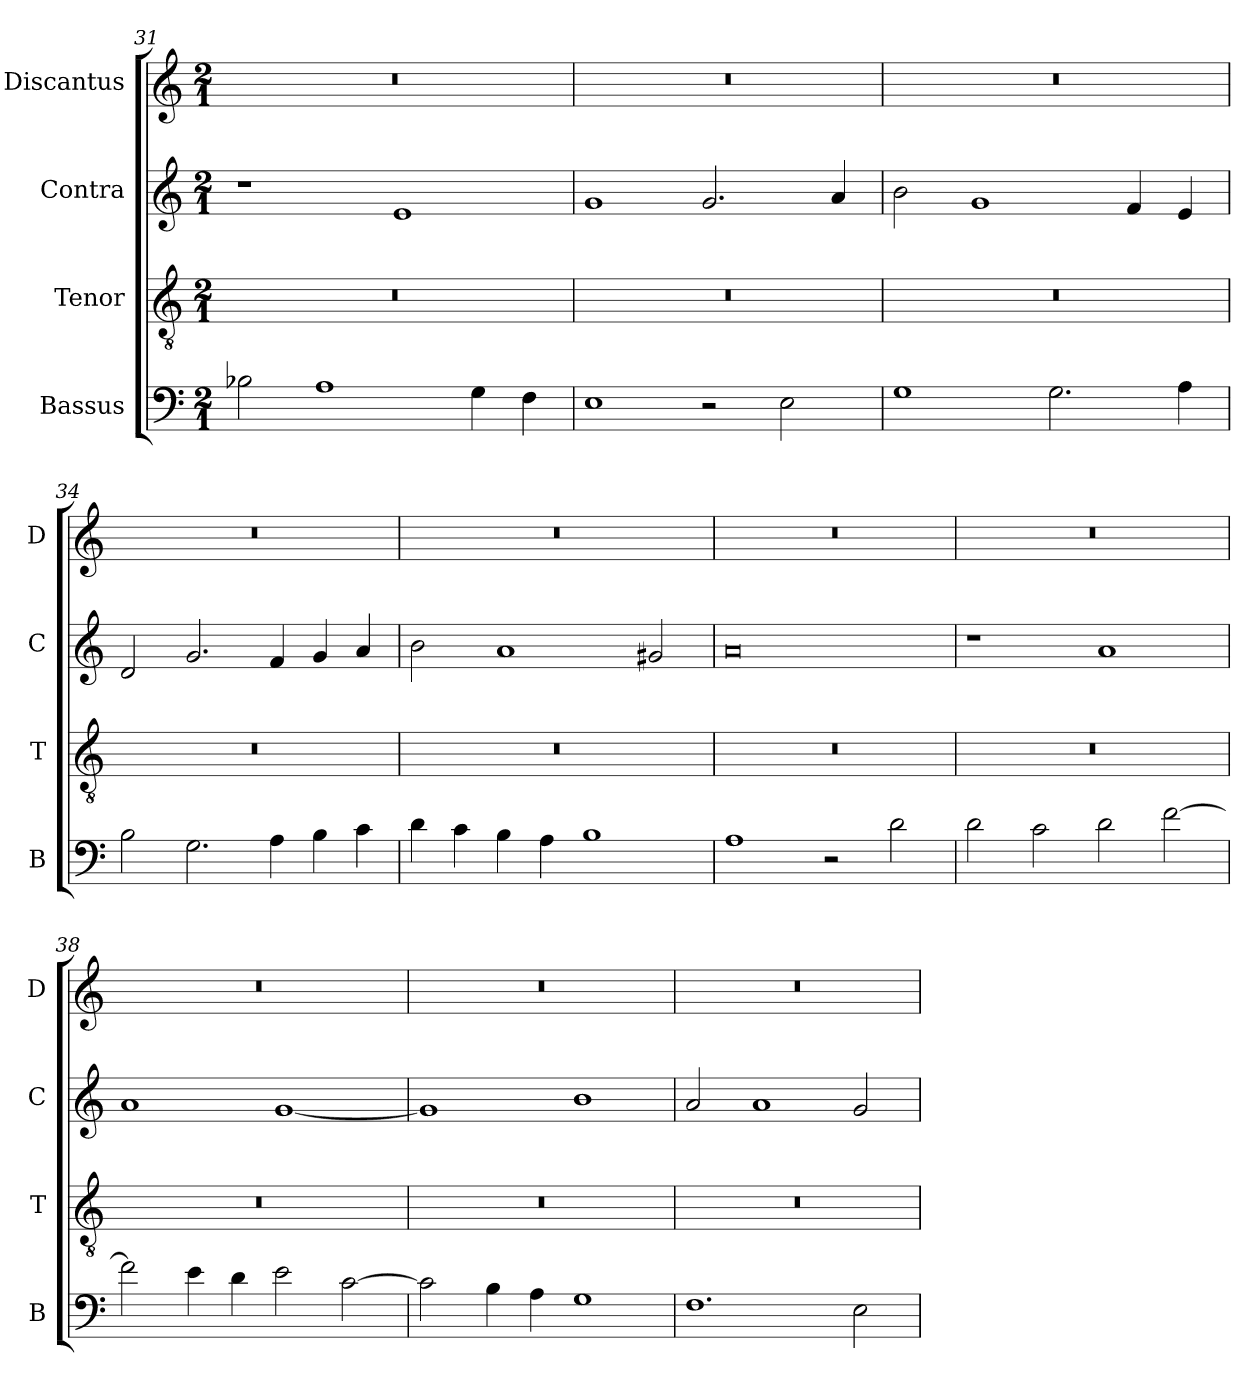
**kern	**kern	**kern	**kern
*part4	*part3	*part2	*part1
*staff4	*staff3	*staff2	*staff1
*I"Bassus	*I"Tenor	*I"Contra	*I"Discantus
*I'B	*I'T	*I'C	*I'D
*clefF4	*clefGv2	*clefG2	*clefG2
*k[]	*k[]	*k[]	*k[]
*M2/1	*M2/1	*M2/1	*M2/1
=31	=31	=31	=31
2B-X\	0r	1r	0r
1A	.	.	.
.	.	1e	.
4G\	.	.	.
4F\	.	.	.
=32	=32	=32	=32
1E	0r	1g	0r
2r	.	2.g/	.
2E\	.	.	.
.	.	4a/	.
=33	=33	=33	=33
1G	0r	2b\	0r
.	.	1g	.
2.G\	.	.	.
.	.	4f/	.
4A\	.	4e/	.
=34	=34	=34	=34
2B\	0r	2d/	0r
2.G\	.	2.g/	.
4A\	.	4f/	.
4B\	.	4g/	.
4c\	.	4a/	.
=35	=35	=35	=35
4d\	0r	2b\	0r
4c\	.	.	.
4B\	.	1a	.
4A\	.	.	.
1B	.	.	.
.	.	2g#X/	.
=36	=36	=36	=36
1A	0r	0a	0r
2r	.	.	.
2d\	.	.	.
=37	=37	=37	=37
2d\	0r	1r	0r
2c\	.	.	.
2d\	.	1a	.
[2f\	.	.	.
=38	=38	=38	=38
2f\]	0r	1a	0r
4e\	.	.	.
4d\	.	.	.
2e\	.	[1g	.
[2c\	.	.	.
=39	=39	=39	=39
2c\]	0r	1g]	0r
4B\	.	.	.
4A\	.	.	.
1G	.	1b	.
=40	=40	=40	=40
1.F	0r	2a/	0r
.	.	1a	.
2E\	.	2g/	.
=	=	=	=
*-	*-	*-	*-
